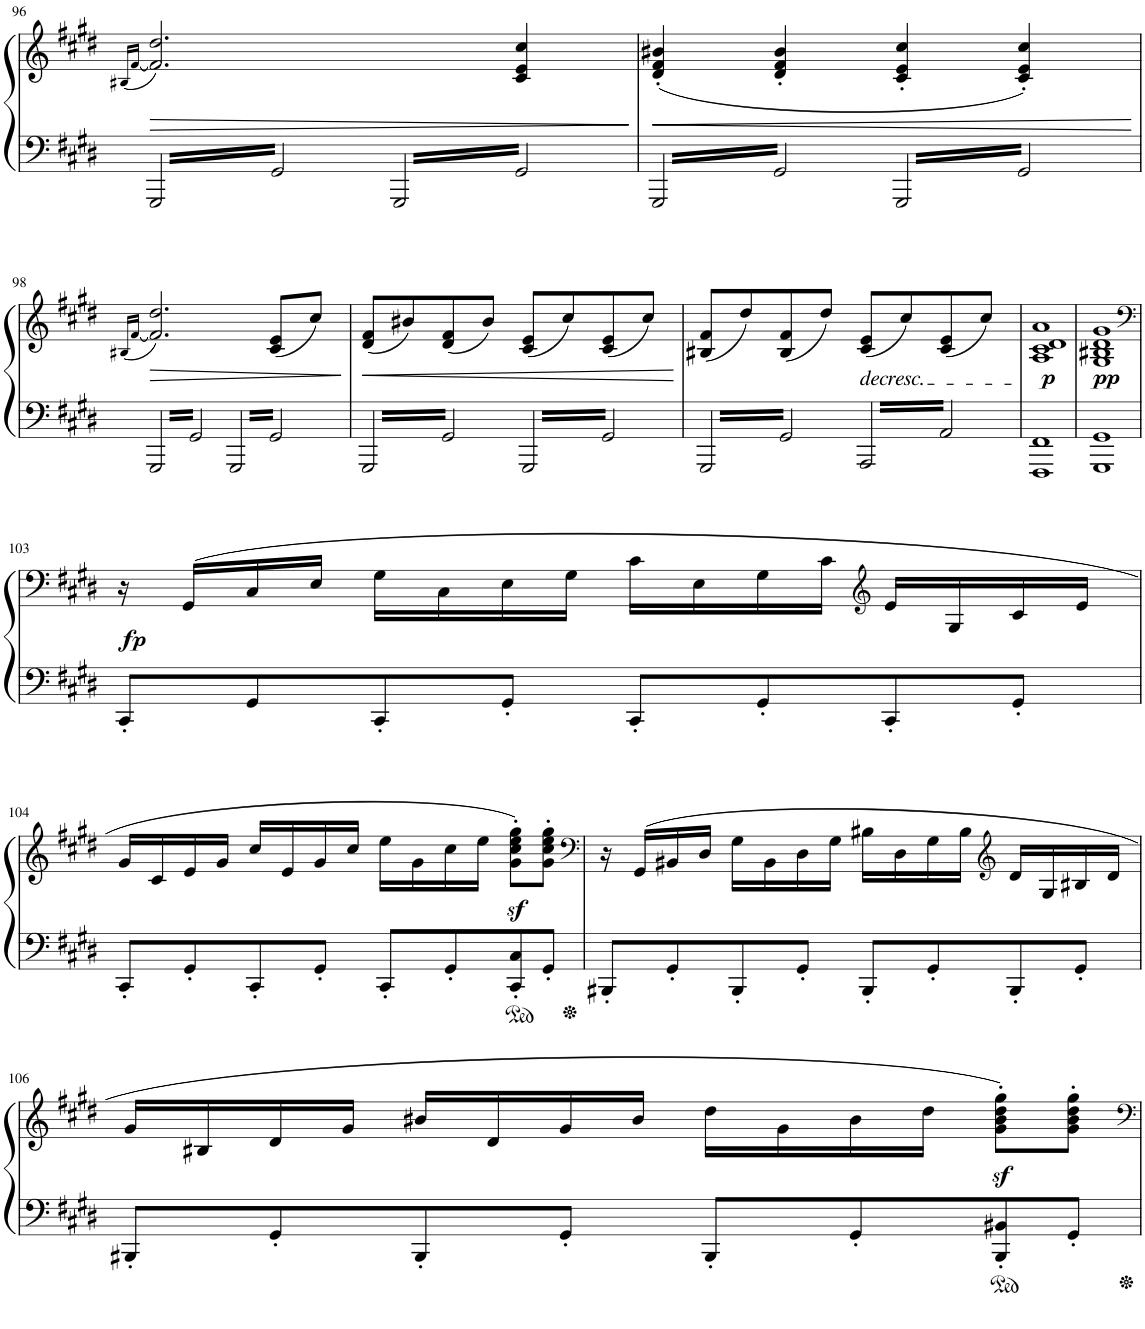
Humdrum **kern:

**kern	**kern	**dynam
*part1	*part1	*part1
*staff2	*staff1	*staff1/2
*I"Piano	*	*
*I'Pno.	*	*
!!LO:PB:g=z
*clefF4	*clefG2	*
*k[f#c#g#d#]	*k[f#c#g#d#]	*
*M4/4	*M4/4	*
*met(c)	*met(c)	*
=96	=96	=96
.	(16qB#X/LL	.
.	[16qf#/JJ	.
6.GGG#/	2.f#/] 2.dd#/)	.
6.GG#/	.	.
6.GGG#/	.	.
6.GG#/	4c#/ 4e/ 4cc#/	.
=97	=97	=97
!	!	!LO:HP:b
6.GGG#/	(4d#/' 4f#/' 4b#X/'	<
6.GG#/	4d#/' 4f#/' 4b#/'	.
6.GGG#/	4c#/' 4e/' 4cc#/'	.
6.GG#/	4c#/' 4e/' 4cc#/')	.
.	.	[
!!LO:LB:g=z
=98	=98	=98
.	(16qB#X/LL	.
.	[16qf#/JJ	.
6.GGG#/	2.f#/] 2.dd#/)	.
6.GG#/	.	.
6.GGG#/	.	.
6.GG#/	(8c#/ 8e/L	.
.	8cc#/J)	.
=99	=99	=99
!	!	!LO:HP:b
6.GGG#/	(8d#/ 8f#/L	<
.	8b#X/)	.
6.GG#/	(8d#/ 8f#/	.
.	8b#/J)	.
6.GGG#/	(8c#/ 8e/L	.
.	8cc#/)	.
6.GG#/	(8c#/ 8e/	.
.	8cc#/J)	.
.	.	[
=100	=100	=100
6.GGG#/	(8B#X/ 8f#/L	.
.	8dd#/)	.
6.GG#/	(8B#/ 8f#/	.
.	8dd#/J)	.
!	!LO:TX:b:i:t=decresc.	!
6.AAA/	(8c#/ 8e/L	.
.	8cc#/)	.
6.AA/	(8c#/ 8e/	.
.	8cc#/J)	.
=101	=101	=101
!	!	!LO:DY:b
1FFF# 1FF#	1A 1c# 1d# 1a	p
=102	=102	=102
!	!	!LO:DY:b
1GGG# 1GG#	1G# 1B#X 1d# 1g#	pp
!!LO:LB:g=z
=103	=103	=103
*	*clefF4	*
!	!	!LO:DY:b
8CC#'/L	16r	fp
.	(16GG#/LL	.
8GG#'/	16C#/	.
.	16E/JJ	.
8CC#'/	16G#\LL	.
.	16C#\	.
8GG#'/J	16E\	.
.	16G#\JJ	.
8CC#'/L	16c#\LL	.
.	16E\	.
8GG#'/	16G#\	.
.	16c#\JJ	.
*	*clefG2	*
8CC#'/	16e/LL	.
.	16G#/	.
8GG#'/J	16c#/	.
.	16e/JJ	.
!!LO:LB:g=z
=104	=104	=104
8CC#'/L	16g#/LL	.
.	16c#/	.
8GG#'/	16e/	.
.	16g#/JJ	.
8CC#'/	16cc#/LL	.
.	16e/	.
8GG#'/J	16g#/	.
.	16cc#/JJ	.
8CC#'/L	16ee\LL	.
.	16g#\	.
8GG#'/	16cc#\	.
.	16ee\JJ	.
8CC#/' 8C#/'	8g#\z<' 8cc#\z<' 8ee\z<' 8gg#\z<'L)	.
8GG#'/J	8g#\' 8cc#\' 8ee\' 8gg#\'J	.
=105	=105	=105
*	*clefF4	*
8BBB#X'/L	16r	.
.	(16GG#/LL	.
8GG#'/	16BB#X/	.
.	16D#/JJ	.
8BBB#'/	16G#\LL	.
.	16BB#\	.
8GG#'/J	16D#\	.
.	16G#\JJ	.
8BBB#'/L	16B#X\LL	.
.	16D#\	.
8GG#'/	16G#\	.
.	16B#\JJ	.
*	*clefG2	*
8BBB#'/	16d#/LL	.
.	16G#/	.
8GG#'/J	16B#X/	.
.	16d#/JJ	.
!!LO:LB:g=z
=106	=106	=106
8BBB#X'/L	16g#/LL	.
.	16B#X/	.
8GG#'/	16d#/	.
.	16g#/JJ	.
8BBB#'/	16b#X/LL	.
.	16d#/	.
8GG#'/J	16g#/	.
.	16b#/JJ	.
8BBB#'/L	16dd#\LL	.
.	16g#\	.
8GG#'/	16b#\	.
.	16dd#\JJ	.
8BBB#/' 8BB#X/'	8g#\z<' 8b#\z<' 8dd#\z<' 8gg#\z<'L)	.
8GG#'/J	8g#\' 8b#\' 8dd#\' 8gg#\'J	.
=	=	=
*-	*-	*-
